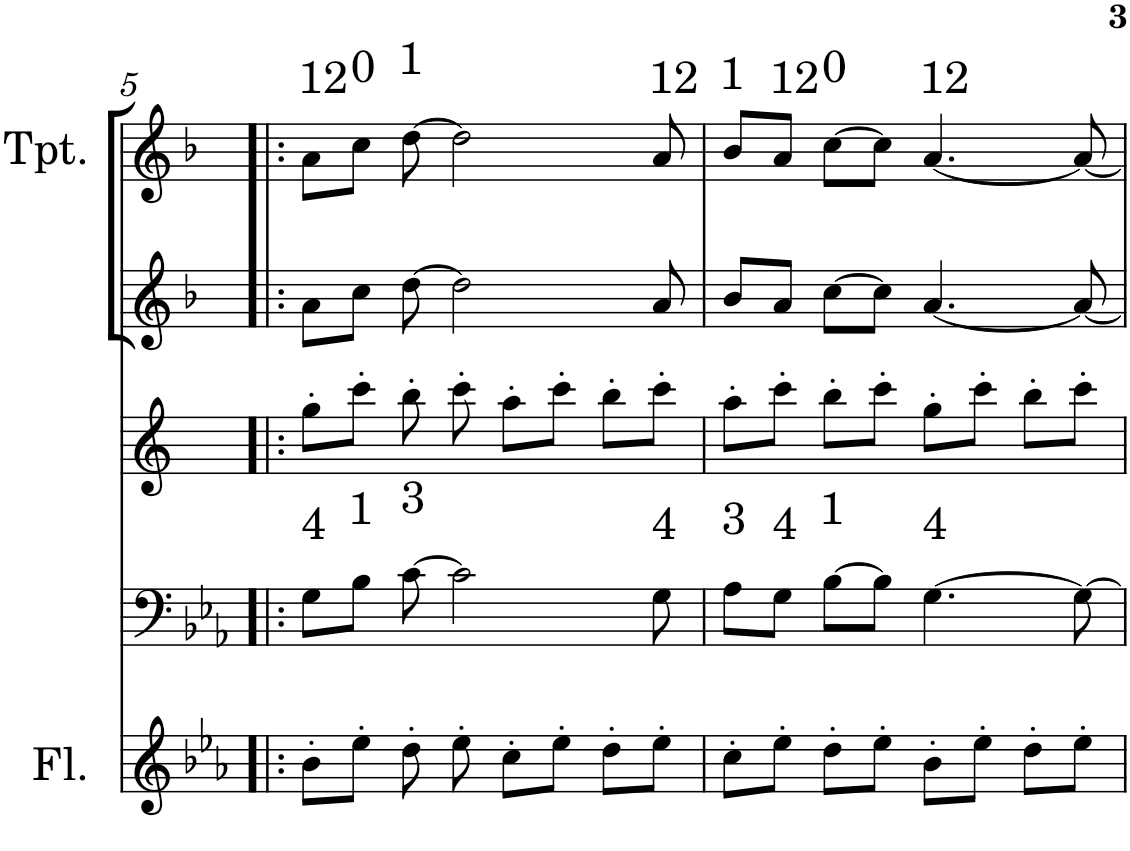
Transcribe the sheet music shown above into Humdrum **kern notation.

**kern	**kern	**kern	**kern	**kern
*part5	*part4	*part3	*part2	*part1
*staff5	*staff4	*staff3	*staff2	*staff1
*I"Flauta	*I"Trombone	*I"Saxofone Alto	*I"Trompete Bb	*I"Trumpet in Bb
*I'Fl.	*I'Trb	*	*I'Tpt	*I'Tpt.
!!LO:PB:g=z
*clefG2	*clefF4	*clefG2	*clefG2	*clefG2
*	*	*Trd5c9	*Trd1c2	*Trd1c2
*k[b-e-a-]	*k[b-e-a-]	*k[]	*k[b-]	*k[b-]
*E-:	*E-:	*	*F:	*F:
*M4/4	*M4/4	*M4/4	*M4/4	*M4/4
=5!|:	=5!|:	=5!|:	=5!|:	=5!|:
!	!	!	!	!LO:TX:a:t=12
!	!LO:TX:a:t=4	!	!	!
8b-'\L	8G\L	8gg'\L	8a\L	8a\L
!	!	!	!	!LO:TX:a:t=0
!	!LO:TX:a:t=1	!	!	!
8ee-'\J	8B-\J	8ccc'\J	8cc\J	8cc\J
!	!	!	!	!LO:TX:a:t=1
!	!LO:TX:a:t=3	!	!	!
8dd'\	[>8c\	8bb'\	[>8dd\	[>8dd\
8ee-'\	2c\]	8ccc'\	2dd\]	2dd\]
8cc'\L	.	8aa'\L	.	.
8ee-'\J	.	8ccc'\J	.	.
8dd'\L	.	8bb'\L	.	.
!	!	!	!	!LO:TX:a:t=12
!	!LO:TX:a:t=4	!	!	!
8ee-'\J	8G\	8ccc'\J	8a/	8a/
=6	=6	=6	=6	=6
!	!	!	!	!LO:TX:a:t=1
!	!LO:TX:a:t=3	!	!	!
8cc'\L	8A-\L	8aa'\L	8b-/L	8b-/L
!	!	!	!	!LO:TX:a:t=12
!	!LO:TX:a:t=4	!	!	!
8ee-'\J	8G\J	8ccc'\J	8a/J	8a/J
!	!	!	!	!LO:TX:a:t=0
!	!LO:TX:a:t=1	!	!	!
8dd'\L	[>8B-\L	8bb'\L	[>8cc\L	[>8cc\L
8ee-'\J	8B-\J]	8ccc'\J	8cc\J]	8cc\J]
!	!	!	!	!LO:TX:a:t=12
!	!LO:TX:a:t=4	!	!	!
8b-'\L	[>4.G\	8gg'\L	[<4.a/	[<4.a/
8ee-'\J	.	8ccc'\J	.	.
8dd'\L	.	8bb'\L	.	.
8ee-'\J	8G\_	8ccc'\J	8a/_	8a/_
=	=	=	=	=
*-	*-	*-	*-	*-
